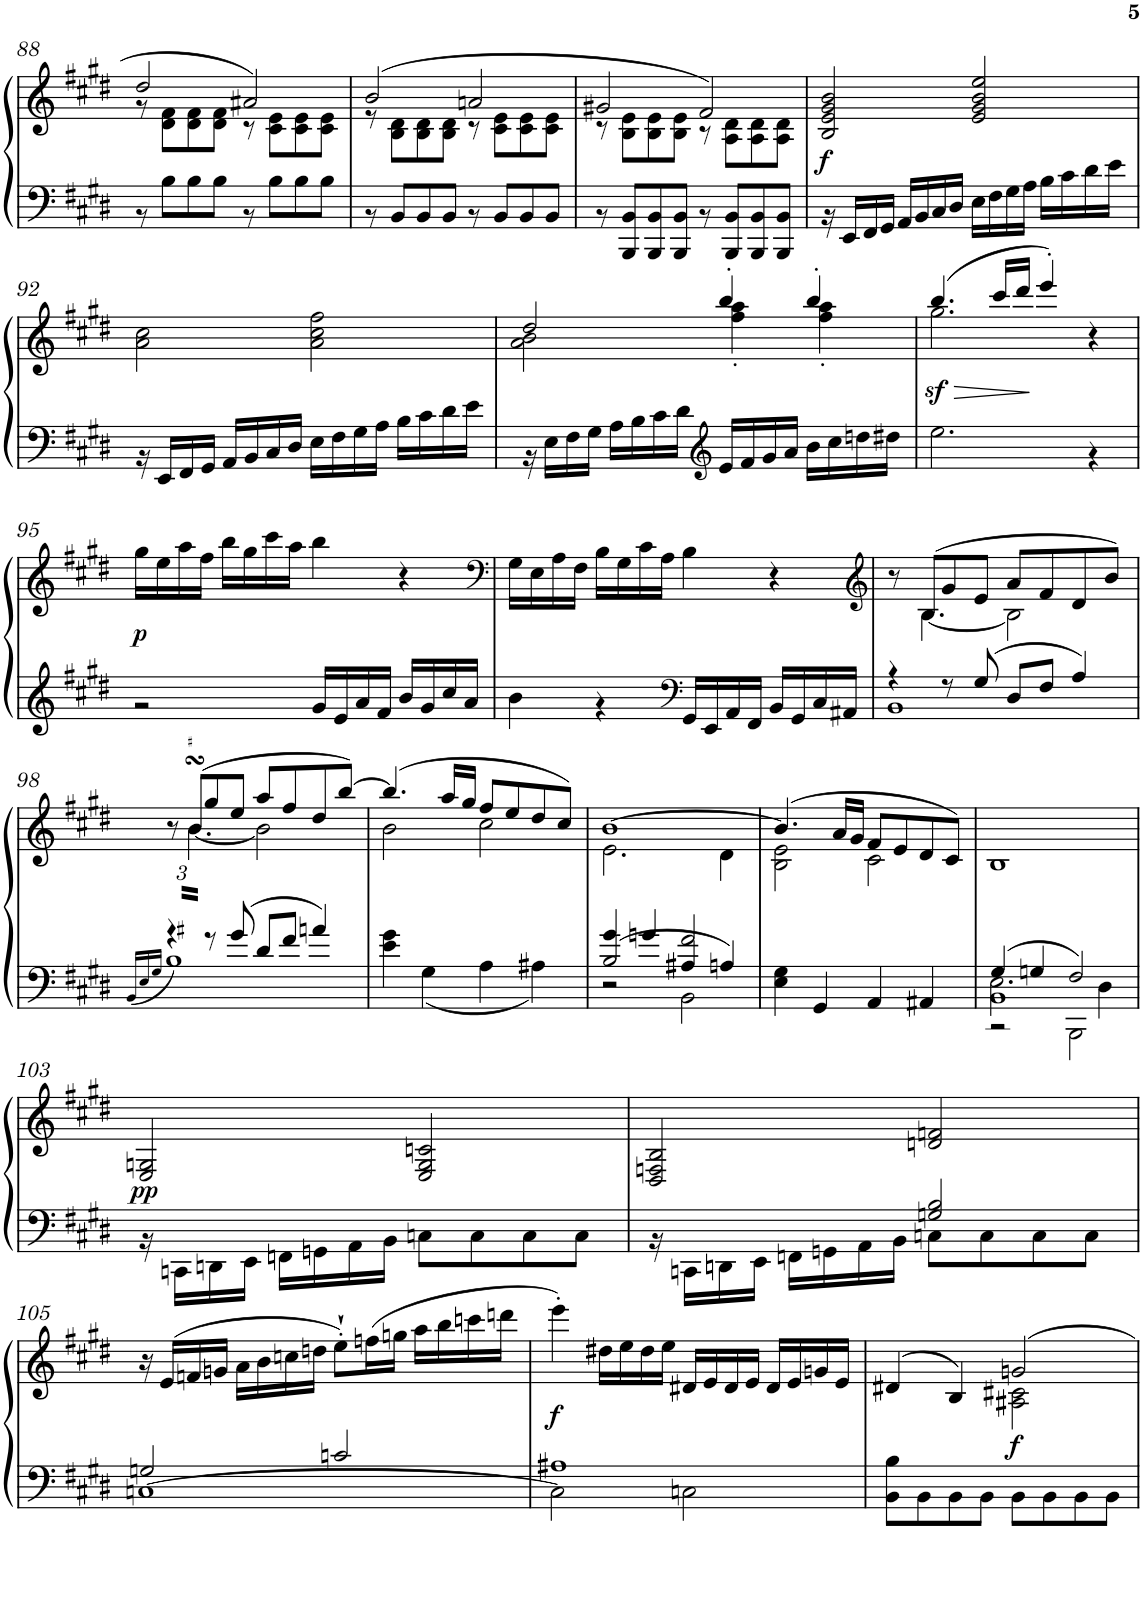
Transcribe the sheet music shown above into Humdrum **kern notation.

**kern	**kern	**dynam
*part1	*part1	*part1
*staff2	*staff1	*staff1/2
*I"Piano	*	*
*I'Pno	*	*
!!LO:PB:g=z
*clefF4	*clefG2	*
*k[f#c#g#d#]	*k[f#c#g#d#]	*
*M4/4	*M4/4	*
=88	=88	=88
*^	*^	*
1ryy	8r	2dd#/	8r	.
.	8B\L	.	8d#\ 8f#\L	.
.	8B\	.	8d#\ 8f#\	.
.	8B\J	.	8d#\ 8f#\J	.
.	8r	2a#X/	8r	.
.	8B\L	.	8c#\ 8e\L	.
.	8B\	.	8c#\ 8e\	.
.	8B\J	.	8c#\ 8e\J	.
=89	=89	=89	=89	=89
1ryy	8r	(>2b/	8r	.
.	8BB/L	.	8B\ 8d#\L	.
.	8BB/	.	8B\ 8d#\	.
.	8BB/J	.	8B\ 8d#\J	.
.	8r	2an/	8r	.
.	8BB/L	.	8c#\ 8e\L	.
.	8BB/	.	8c#\ 8e\	.
.	8BB/J	.	8c#\ 8e\J	.
=90	=90	=90	=90	=90
1ryy	8r	2g#X/	8r	.
.	8BBB/ 8BB/L	.	8B\ 8e\L	.
.	8BBB/ 8BB/	.	8B\ 8e\	.
.	8BBB/ 8BB/J	.	8B\ 8e\J	.
.	8r	2f#/)	8r	.
.	8BBB/ 8BB/L	.	8A\ 8d#\L	.
.	8BBB/ 8BB/	.	8A\ 8d#\	.
.	8BBB/ 8BB/J	.	8A\ 8d#\J	.
=91	=91	=91	=91	=91
!	!	!	!	!LO:DY:b
*	*	*v	*v	*
1ryy	16r	2B/ 2e/ 2g#/ 2b/	f
.	16EE/LL	.	.
.	16FF#/	.	.
.	16GG#/JJ	.	.
.	16AA/LL	.	.
.	16BB/	.	.
.	16C#/	.	.
.	16D#/JJ	.	.
.	16E\LL	2e/ 2g#/ 2b/ 2ee/	.
.	16F#\	.	.
.	16G#\	.	.
.	16A\JJ	.	.
.	16B\LL	.	.
.	16c#\	.	.
.	16d#\	.	.
.	16e\JJ	.	.
!!LO:LB:g=z
=92	=92	=92	=92
1ryy	16r	2a\ 2cc#\	.
.	16EE/LL	.	.
.	16FF#/	.	.
.	16GG#/JJ	.	.
.	16AA/LL	.	.
.	16BB/	.	.
.	16C#/	.	.
.	16D#/JJ	.	.
.	16E\LL	2a\ 2cc#\ 2ff#\	.
.	16F#\	.	.
.	16G#\	.	.
.	16A\JJ	.	.
.	16B\LL	.	.
.	16c#\	.	.
.	16d#\	.	.
.	16e\JJ	.	.
=93	=93	=93	=93
*	*	*^	*
1ryy	16r	2dd#/	2a\ 2b\	.
.	16E\LL	.	.	.
.	16F#\	.	.	.
.	16G#\JJ	.	.	.
.	16A\LL	.	.	.
.	16B\	.	.	.
.	16c#\	.	.	.
.	16d#\JJ	.	.	.
*clefG2	*	*	*	*
.	16e/LL	4bb'/	4ff#\' 4aa\'	.
.	16f#/	.	.	.
.	16g#/	.	.	.
.	16a/JJ	.	.	.
.	16b\LL	4bb'/	4ff#\' 4aa\'	.
.	16cc#\	.	.	.
.	16ddn\	.	.	.
.	16dd#X\JJ	.	.	.
=94	=94	=94	=94	=94
!	!	!	!	!LO:HP:b
!	!	!	!	!LO:DY:n=1:b
1ryy	2.ee\	(>4.bb/	2.gg#\	> sf
.	.	16ccc#/LL	.	.
.	.	16ddd#/JJ	.	.
.	.	4eee'/)	.	]
.	4r	4r	4ryy	.
!!LO:LB:g=z
=95	=95	=95	=95	=95
!	!	!	!	!LO:DY:b
*	*	*v	*v	*
1ryy	2r	16gg#\LL	p
.	.	16ee\	.
.	.	16aa\	.
.	.	16ff#\JJ	.
.	.	16bb\LL	.
.	.	16gg#\	.
.	.	16ccc#\	.
.	.	16aa\JJ	.
.	16g#/LL	4bb\	.
.	16e/	.	.
.	16a/	.	.
.	16f#/JJ	.	.
.	16b/LL	4r	.
.	16g#/	.	.
.	16cc#/	.	.
.	16a/JJ	.	.
=96	=96	=96	=96
*	*	*clefF4	*
1ryy	4b\	16G#\LL	.
.	.	16E\	.
.	.	16A\	.
.	.	16F#\JJ	.
.	4r	16B\LL	.
.	.	16G#\	.
.	.	16c#\	.
.	.	16A\JJ	.
*clefF4	*	*	*
.	16GG#/LL	4B\	.
.	16EE/	.	.
.	16AA/	.	.
.	16FF#/JJ	.	.
.	16BB/LL	4r	.
.	16GG#/	.	.
.	16C#/	.	.
.	16AA#X/JJ	.	.
*v	*v	*	*
=97	=97	=97
*	*clefG2	*
*^	*^	*
*	*^	*	*	*
1ryy	4r	1BB	8r	8ryy	.
.	.	.	(>8B/L	[4.B\	.
.	8r	.	8g#/	.	.
.	8G#/	.	8e/J	.	.
.	8D#/L	.	8a/L	2B\]	.
.	8F#/J	.	8f#/	.	.
.	4A/	.	8d#/	.	.
.	.	.	8b/J)	.	.
!!LO:LB:g=z	!!
=98	=98	=98	=98	=98	=98
.	.	16qBB/LL	.	.	.
.	.	16qE/	.	.	.
.	.	16qG#/JJ	.	.	.
*Xbrackettup	*	*	*	*	*
24cc#LL	4r	1B	8r	8ryy	.
24b	.	.	.	.	.
24a#XJJ	.	.	.	.	.
2..ryy	.	.	(>8bsSSS/L	[4.b\	.
.	8r	.	8gg#/	.	.
.	8g#/	.	8ee/J	.	.
.	8d#/L	.	8aa/L	2b\]	.
.	8f#/J	.	8ff#/	.	.
.	4an/	.	8dd#/	.	.
.	.	.	[8bb/J)	.	.
*	*v	*v	*	*	*
=99	=99	=99	=99	=99
1ryy	4e\ 4g#\	(>4.bb/]	2b\	.
.	4G#\	.	.	.
.	.	16aa/LL	.	.
.	.	16gg#/JJ	.	.
.	4A\	8ff#/L	2cc#\	.
.	.	8ee/	.	.
.	4A#X\	8dd#/	.	.
.	.	8cc#/J)	.	.
=100	=100	=100	=100	=100
*	*^	*	*	*
4g#/	2B/	2r	[1b	2.e\	.
4gn/	.	.	.	.	.
2f#/	4A#X/	2BB\	.	.	.
.	4An/	.	.	4d#\	.
*	*v	*v	*	*	*
=101	=101	=101	=101	=101
1ryy	4E\ 4G#\	(>4.b/]	2B\ 2e\	.
.	4GG#/	.	.	.
.	.	16a/LL	.	.
.	.	16g#/JJ	.	.
.	4AA/	8f#/L	2c#\	.
.	.	8e/	.	.
.	4AA#X/	8d#/	.	.
.	.	8c#/J)	.	.
*	*	*v	*v	*
=102	=102	=102	=102
*^	*^	*	*
4G#/	1BB	2.E\	2r	1B	.
4Gn/	.	.	.	.	.
2F#/	.	.	2BBB\	.	.
.	.	4D#\	.	.	.
*	*	*v	*v	*	*
!!LO:LB:g=z
=103	=103	=103	=103	=103
!	!	!	!	!LO:DY:b
*	*v	*v	*	*
1ryy	16r	2E/ 2Gn/	pp
.	16CCn\LL	.	.
.	16DDn\	.	.
.	16EE\JJ	.	.
.	16FFn\LL	.	.
.	16GGn\	.	.
.	16AA\	.	.
.	16BB\JJ	.	.
.	8Cn\L	2E/ 2G/ 2cn/	.
.	8C\	.	.
.	8C\	.	.
.	8C\J	.	.
=104	=104	=104	=104
2ryy	16r	2D#/ 2Fn/ 2B/	.
.	16CCn\LL	.	.
.	16DDn\	.	.
.	16EE\JJ	.	.
.	16FFn\LL	.	.
.	16GGn\	.	.
.	16AA\	.	.
.	16BB\JJ	.	.
2Gn/ 2B/	8Cn\L	2dn/ 2fn/	.
.	8C\	.	.
.	8C\	.	.
.	8C\J	.	.
!!LO:LB:g=z
=105	=105	=105	=105
*	*^	*	*
1ryy	2Gn/	[1Cn	16r	.
.	.	.	(>16e/LL	.
.	.	.	16fn/	.
.	.	.	16gn/JJ	.
.	.	.	16a\LL	.
.	.	.	16b\	.
.	.	.	16ccn\	.
.	.	.	16ddn\JJ	.
.	2cn/	.	8ee'`\L)	.
.	.	.	(>16ffn\L	.
.	.	.	16ggn\JJ	.
.	.	.	16aa\LL	.
.	.	.	16bb\	.
.	.	.	16cccn\	.
.	.	.	16dddn\JJ	.
=106	=106	=106	=106	=106
!	!	!	!	!LO:DY:b
1ryy	1A#X	2C\]	4eee'\)	f
.	.	.	16dd#X\LL	.
.	.	.	16ee\	.
.	.	.	16dd#\	.
.	.	.	16ee\JJ	.
.	.	2Cn\	16d#X/LL	.
.	.	.	16e/	.
.	.	.	16d#/	.
.	.	.	16e/JJ	.
.	.	.	16d#/LL	.
.	.	.	16e/	.
.	.	.	16gn/	.
.	.	.	16e/JJ	.
*	*v	*v	*	*
=107	=107	=107	=107
*	*	*^	*
1ryy	8BB\ 8B\L	(>4d#X/	2ryy	.
.	8BB\	.	.	.
.	8BB\	4B/)	.	.
.	8BB\J	.	.	.
!	!	!	!	!LO:DY:b
.	8BB\L	2gn/	2A#X\ 2c#X\	f
.	8BB\	.	.	.
.	8BB\	.	.	.
.	8BB\J	.	.	.
*v	*v	*	*	*
*	*v	*v	*
=	=	=
*-	*-	*-
